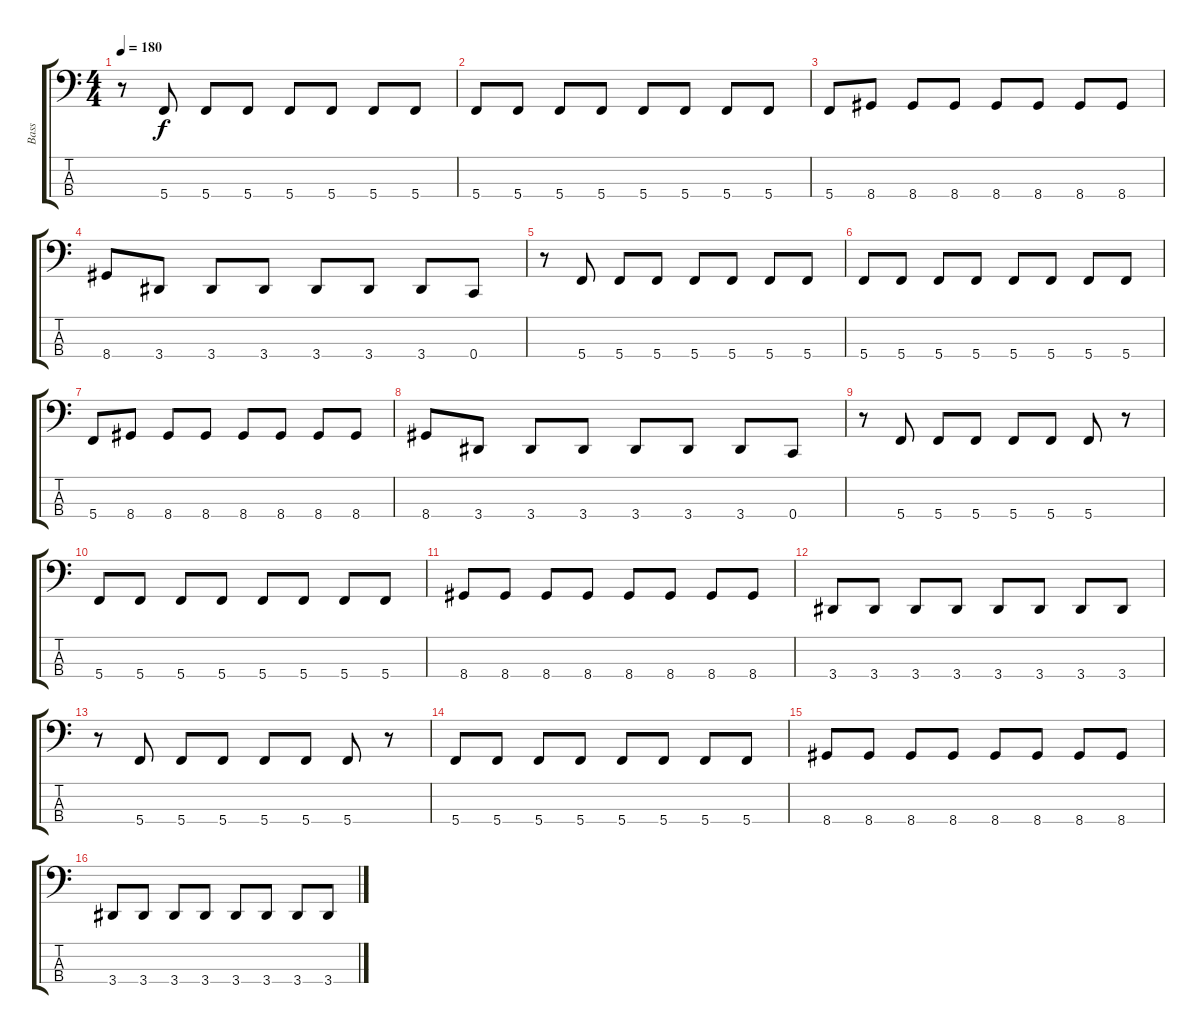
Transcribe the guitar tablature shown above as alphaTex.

\track ("Bass" "Bass") {instrument electricbassfinger}
\staff {score tabs}
\tuning (F2 C2 G1 C1) {hide}
\ts (4 4)
\tempo 180
\clef f4
\ks c
r.8{dy f} 5.4.8 5.4.8 5.4.8 5.4.8 5.4.8 5.4.8 5.4.8 |
5.4.8 5.4.8 5.4.8 5.4.8 5.4.8 5.4.8 5.4.8 5.4.8 |
5.4.8 8.4.8 8.4.8 8.4.8 8.4.8 8.4.8 8.4.8 8.4.8 |
8.4.8 3.4.8 3.4.8 3.4.8 3.4.8 3.4.8 3.4.8 0.4.8 |
r.8 5.4.8 5.4.8 5.4.8 5.4.8 5.4.8 5.4.8 5.4.8 |
5.4.8 5.4.8 5.4.8 5.4.8 5.4.8 5.4.8 5.4.8 5.4.8 |
5.4.8 8.4.8 8.4.8 8.4.8 8.4.8 8.4.8 8.4.8 8.4.8 |
8.4.8 3.4.8 3.4.8 3.4.8 3.4.8 3.4.8 3.4.8 0.4.8 |
r.8 5.4.8 5.4.8 5.4.8 5.4.8 5.4.8 5.4.8 r.8 |
5.4.8 5.4.8 5.4.8 5.4.8 5.4.8 5.4.8 5.4.8 5.4.8 |
8.4.8 8.4.8 8.4.8 8.4.8 8.4.8 8.4.8 8.4.8 8.4.8 |
3.4.8 3.4.8 3.4.8 3.4.8 3.4.8 3.4.8 3.4.8 3.4.8 |
r.8 5.4.8 5.4.8 5.4.8 5.4.8 5.4.8 5.4.8 r.8 |
5.4.8 5.4.8 5.4.8 5.4.8 5.4.8 5.4.8 5.4.8 5.4.8 |
8.4.8 8.4.8 8.4.8 8.4.8 8.4.8 8.4.8 8.4.8 8.4.8 |
3.4.8 3.4.8 3.4.8 3.4.8 3.4.8 3.4.8 3.4.8 3.4.8
